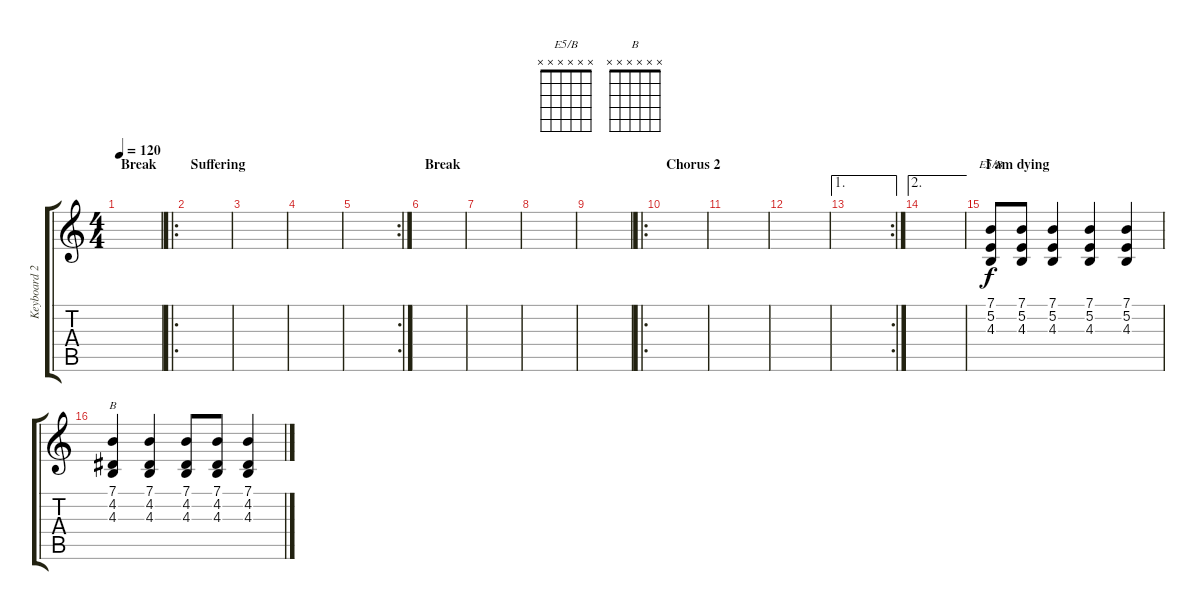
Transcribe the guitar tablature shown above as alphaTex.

\track ("Keyboard 2" "Keyboard 2") {instrument electricgrandpiano}
\staff {score tabs}
\tuning (E4 B3 G3 D3 A2 E2) {hide}
\chord ("E5/B" x x x x x x)
\chord ("B" x x x x x x)
\ts (4 4)
\section ("" "Break")
\tempo 120
\clef g2
\ks c
|
\ro
\section ("" "Suffering")
|
|
|
\rc 2
|
\section ("" "Break")
|
|
|
|
\ro
\section ("" "Chorus 2")
|
|
|
\ae 1
\rc 2
|
\ae 2
|
\section ("" "I am dying")
(7.1 5.2 4.3).8{ch "E5/B"} (7.1 5.2 4.3).8 (7.1 5.2 4.3).4 (7.1 5.2 4.3).4 (7.1 5.2 4.3).4 |
(7.1 4.2 4.3).4{ch "B"} (7.1 4.2 4.3).4 (7.1 4.2 4.3).8 (7.1 4.2 4.3).8 (7.1 4.2 4.3).4
